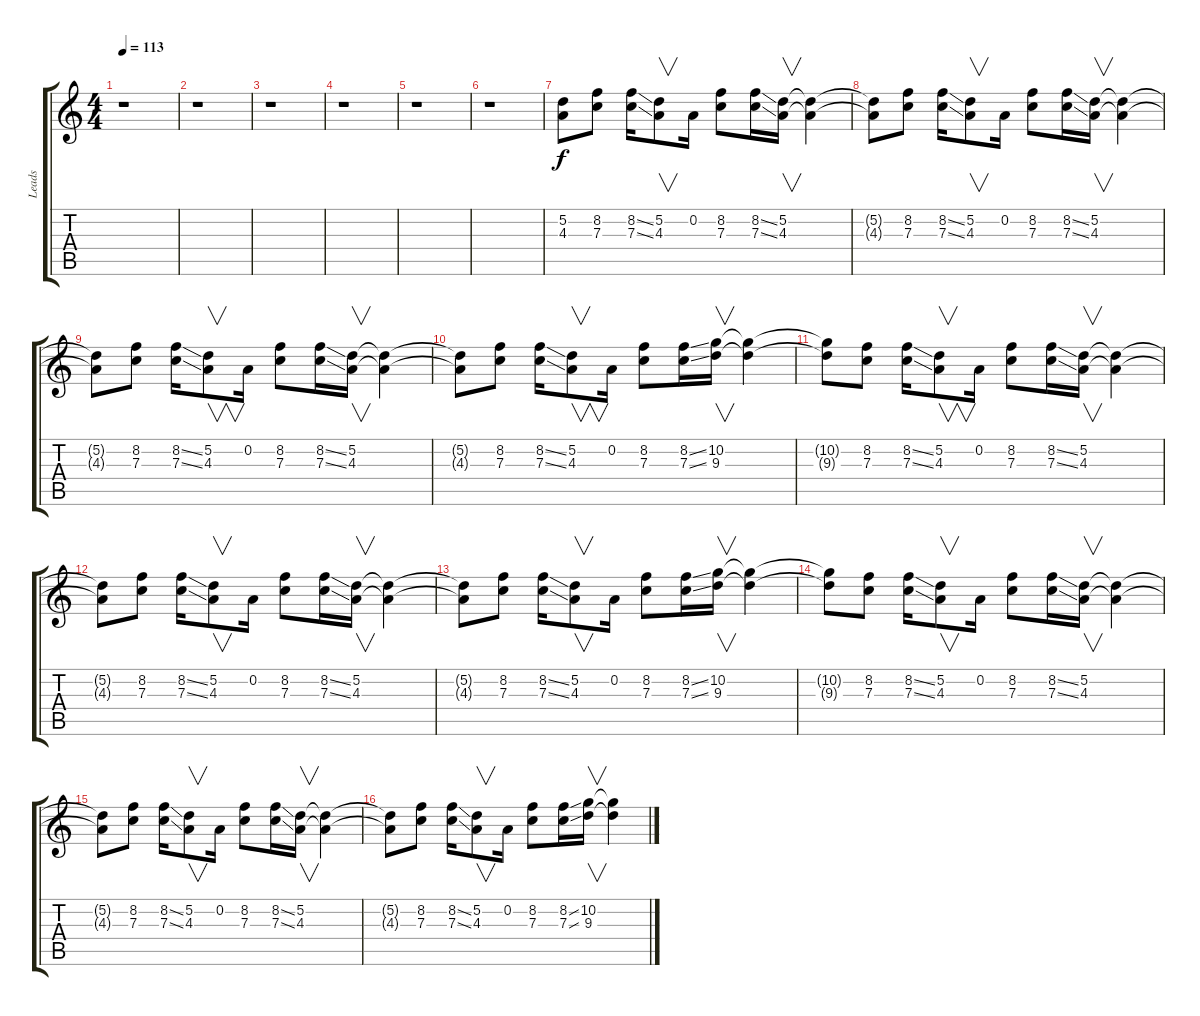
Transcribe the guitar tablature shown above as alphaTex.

\track ("Leads" "Leads") {instrument distortionguitar}
\staff {score tabs}
\tuning (D4 A3 F3 C3 G2 D2) {hide}
\ts (4 4)
\tempo 113
\clef g2
\ks c
r.1{dy f} |
r.1 |
r.1 |
r.1 |
r.1 |
r.1 |
(5.2 4.3).8 (8.2 7.3).8 (8.2{ss} 7.3{ss}).16 (5.2 4.3).8{v} 0.2.16 (8.2 7.3).8 (8.2{ss} 7.3{ss}).16 (5.2 4.3).16{v} (5.2{t} 4.3{t}).4 |
(5.2{t} 4.3{t}).8 (8.2 7.3).8 (8.2{ss} 7.3{ss}).16 (5.2 4.3).8{v} 0.2.16 (8.2 7.3).8 (8.2{ss} 7.3{ss}).16 (5.2 4.3).16{v} (5.2{t} 4.3{t}).4 |
(5.2{t} 4.3{t}).8 (8.2 7.3).8 (8.2{ss} 7.3{ss}).16 (5.2 4.3).8{v} 0.2.16 (8.2 7.3).8 (8.2{ss} 7.3{ss}).16 (5.2 4.3).16{v} (5.2{t} 4.3{t}).4 |
(5.2{t} 4.3{t}).8 (8.2 7.3).8 (8.2{ss} 7.3{ss}).16 (5.2 4.3).8{v} 0.2.16 (8.2 7.3).8 (8.2{ss} 7.3{ss}).16 (10.2 9.3).16{v} (10.2{t} 9.3{t}).4 |
(10.2{t} 9.3{t}).8 (8.2 7.3).8 (8.2{ss} 7.3{ss}).16 (5.2 4.3).8{v} 0.2.16 (8.2 7.3).8 (8.2{ss} 7.3{ss}).16 (5.2 4.3).16{v} (5.2{t} 4.3{t}).4 |
(5.2{t} 4.3{t}).8 (8.2 7.3).8 (8.2{ss} 7.3{ss}).16 (5.2 4.3).8{v} 0.2.16 (8.2 7.3).8 (8.2{ss} 7.3{ss}).16 (5.2 4.3).16{v} (5.2{t} 4.3{t}).4 |
(5.2{t} 4.3{t}).8 (8.2 7.3).8 (8.2{ss} 7.3{ss}).16 (5.2 4.3).8{v} 0.2.16 (8.2 7.3).8 (8.2{ss} 7.3{ss}).16 (10.2 9.3).16{v} (10.2{t} 9.3{t}).4 |
(10.2{t} 9.3{t}).8 (8.2 7.3).8 (8.2{ss} 7.3{ss}).16 (5.2 4.3).8{v} 0.2.16 (8.2 7.3).8 (8.2{ss} 7.3{ss}).16 (5.2 4.3).16{v} (5.2{t} 4.3{t}).4 |
(5.2{t} 4.3{t}).8 (8.2 7.3).8 (8.2{ss} 7.3{ss}).16 (5.2 4.3).8{v} 0.2.16 (8.2 7.3).8 (8.2{ss} 7.3{ss}).16 (5.2 4.3).16{v} (5.2{t} 4.3{t}).4 |
(5.2{t} 4.3{t}).8 (8.2 7.3).8 (8.2{ss} 7.3{ss}).16 (5.2 4.3).8{v} 0.2.16 (8.2 7.3).8 (8.2{ss} 7.3{ss}).16 (10.2 9.3).16{v} (10.2{t} 9.3{t}).4
